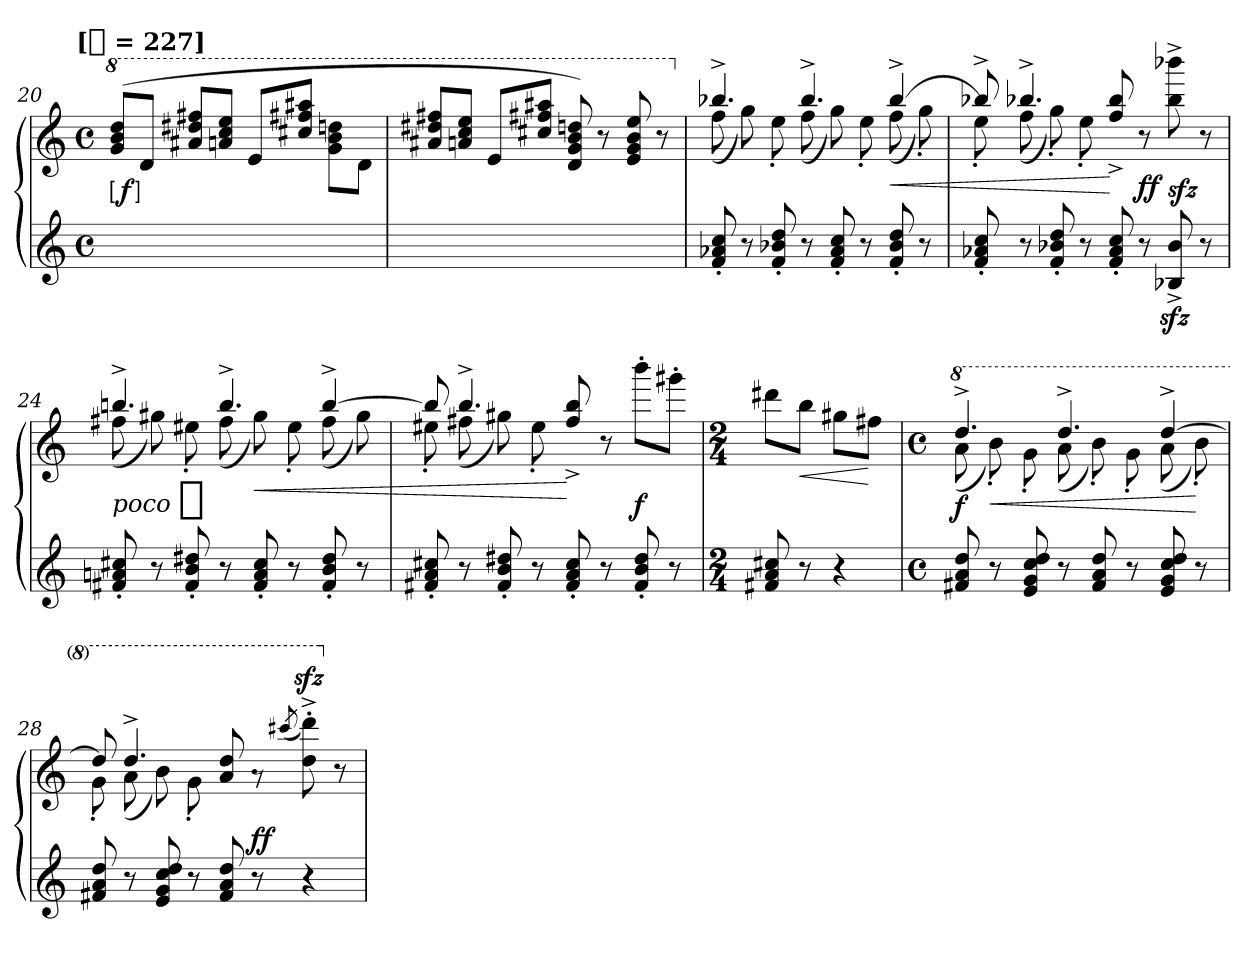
**kern	**kern	**dynam
*part1	*part1	*part1
*staff2	*staff1	*staff1/2
*clefG2	*clefG2	*
*k[]	*k[]	*
*C:	*C:	*
!!LO:TX:omd:t=[[quarter] = 227]
*M4/4	*M4/4	*
*met(c)	*met(c)	*
*MM227	*MM227	*
*	*8va	*
=20	=20	=20
!	!	!LO:DY:ed=brack
4ryy	(>8gg/ 8bb/ 8ddd/L	f
.	8ddJ	.
4ryy	8aa#X/ 8ddd#X/ 8fff#X/L	.
.	8aani\ 8ccc\ 8eee\J	.
4ryy	8ee\L	.
.	8ccc#X/ 8fff#X/ 8aaa#X/J	.
4ryy	8gg\ 8bb\ 8dddn\L	.
.	8ddJ	.
=21	=21	=21
4ryy	8aa#X/ 8ddd#X/ 8fff#X/L	.
.	8aani\ 8ccc\ 8eee\J	.
4ryy	8ee\L	.
.	8ccc#X/ 8fff#X/ 8aaa#X/J	.
2ryy	8dd 8gg 8bb 8dddn)	.
.	8r	.
.	8ee 8gg 8bb 8eee	.
.	8r	.
=22	=22	=22
*	*X8va	*
*	*^	*
8f' 8a-X' 8cc'	4.bb-X^	(8ff	.
8r	.	8gg)	.
8f' 8b-X' 8dd'	.	8ee'	.
8r	4.bb-^	(8ff	.
8f' 8a-' 8cc'	.	8gg)	.
8r	.	8ee'	.
!	!	!	!LO:HP:b
8f' 8b-' 8dd'	[4bb-^	(8ff	<
8r	.	8gg')	.
=23	=23	=23	=23
8f' 8a-X' 8cc'	8bb-X^]	8ee'	.
8r	4.bb-X^	(8ff	.
8f' 8b-X' 8dd'	.	8gg')	.
8r	.	8ee'	.
8f' 8a-' 8cc'	8ryy	8ff^>/ 8bb-^>/	[
8r	8r	8ryy	ff
8B-Xzz^> 8b-zz^>	8bb-^ 8bbb-X^	4ryy	sfz
8r	8r	.	.
=24	=24	=24	=24
!	!	!	!LO:DY:t=poco %s
8f#X' 8an' 8cc#X'	4.bbn^	(8ff#X	f
8r	.	8gg#X)	.
8f#' 8b' 8dd#X'	.	8ee#X'	.
8r	4.bb^	(8ff#	.
!	!	!	!LO:HP:b
8f#' 8a' 8cc#'	.	8gg#)	<
8r	.	8ee#'	.
8f#' 8b' 8dd#'	[4bb^	(8ff#	.
8r	.	8gg#)	.
=25	=25	=25	=25
8f#X' 8a' 8cc#X'	8bb]	8ee#X'	.
8r	4.bb^	(8ff#X	.
8f#' 8b' 8dd#X'	.	8gg#X)	.
8r	.	8ee#'	.
8f#' 8a' 8cc#'	8ff#^>/ 8bb^>/	2ryy	[
8r	8r	.	.
8f#' 8b' 8dd#'	8bbb'L	.	f
8r	8ggg#X'J	.	.
*	*v	*v	*
=26	=26	=26
*M2/4	*M2/4	*
8f#X 8a 8cc#X	8ddd#XL	.
!	!	!LO:HP:b
8r	8bbJ	<
4r	8gg#XL	.
.	8ff#XJ	[
=27	=27	=27
*M4/4	*M4/4	*
*met(c)	*met(c)	*
*	*8va	*
*	*^	*
8f#X 8a 8dd	4.ddd^	(8aa	f
!	!	!	!LO:HP:b
8r	.	8bb')	<
8e 8g 8cc 8dd	.	8gg'	.
8r	4.ddd^	(8aa	.
8f# 8a 8dd	.	8bb')	.
8r	.	8gg'	.
8e 8g 8cc 8dd	[4ddd^	(8aa\	.
8r	.	8bb')	[
=28	=28	=28	=28
8f#X 8a 8dd	8ddd]	8gg'	.
8r	4.ddd^	(8aa	.
8e 8g 8cc 8dd	.	8bb)	.
8r	.	8gg'	.
8f# 8a 8dd	8aa/ 8ddd/	2ryy	.
!	!	!	!LO:DY:a=2
8r	8raa	.	ff
.	(<8qcccc#X/	.	.
4r	8dddzz'^ 8ddddzz'^)	.	.
*	*X8va	*	*
.	8r	.	.
*	*v	*v	*
=	=	=
*-	*-	*-
